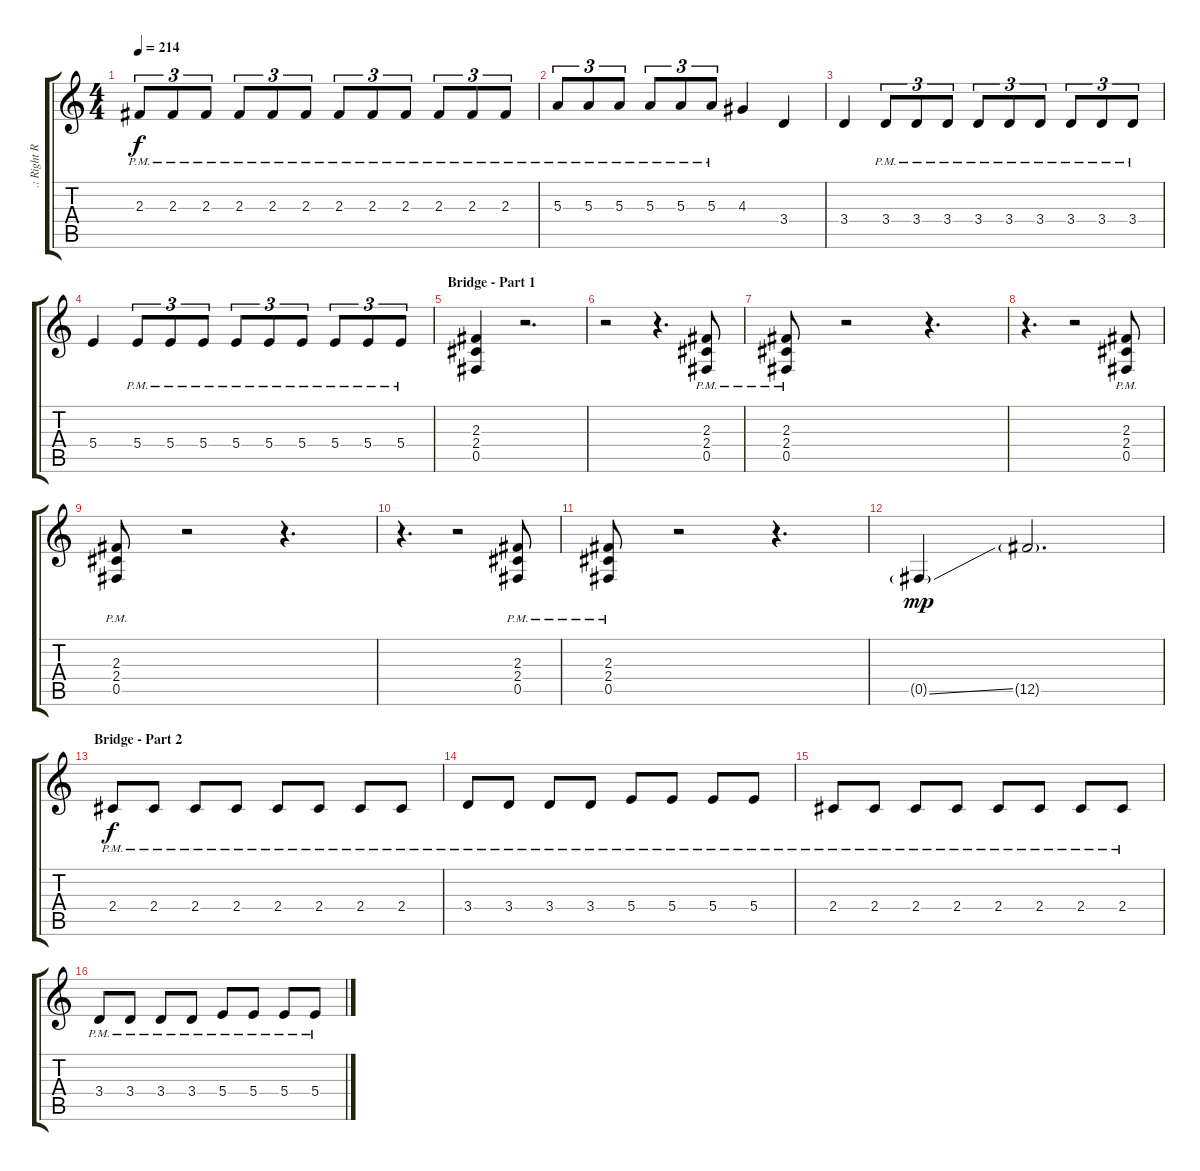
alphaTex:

\track (".: Right Rythm Guitar :." ".: Right R") {instrument distortionguitar}
\staff {score tabs}
\tuning (Db4 Ab3 E3 B2 Gb2 Db2) {hide}
\ts (4 4)
\tempo 214
\clef g2
\ks c
2.3{pm}.8{tu (3 2) dy f} 2.3{pm}.8{tu (3 2)} 2.3{pm}.8{tu (3 2)} 2.3{pm}.8{tu (3 2)} 2.3{pm}.8{tu (3 2)} 2.3{pm}.8{tu (3 2)} 2.3{pm}.8{tu (3 2)} 2.3{pm}.8{tu (3 2)} 2.3{pm}.8{tu (3 2)} 2.3{pm}.8{tu (3 2)} 2.3{pm}.8{tu (3 2)} 2.3{pm}.8{tu (3 2)} |
5.3{pm}.8{tu (3 2)} 5.3{pm}.8{tu (3 2)} 5.3{pm}.8{tu (3 2)} 5.3{pm}.8{tu (3 2)} 5.3{pm}.8{tu (3 2)} 5.3{pm}.8{tu (3 2)} 4.3.4 3.4.4 |
3.4.4 3.4{pm}.8{tu (3 2)} 3.4{pm}.8{tu (3 2)} 3.4{pm}.8{tu (3 2)} 3.4{pm}.8{tu (3 2)} 3.4{pm}.8{tu (3 2)} 3.4{pm}.8{tu (3 2)} 3.4{pm}.8{tu (3 2)} 3.4{pm}.8{tu (3 2)} 3.4{pm}.8{tu (3 2)} |
5.4.4 5.4{pm}.8{tu (3 2)} 5.4{pm}.8{tu (3 2)} 5.4{pm}.8{tu (3 2)} 5.4{pm}.8{tu (3 2)} 5.4{pm}.8{tu (3 2)} 5.4{pm}.8{tu (3 2)} 5.4{pm}.8{tu (3 2)} 5.4{pm}.8{tu (3 2)} 5.4{pm}.8{tu (3 2)} |
\section ("" "Bridge - Part 1")
(2.3 2.4 0.5).4 r.2{d} |
r.2 r.4{d} (2.3{pm} 2.4{pm} 0.5{pm}).8 |
(2.3{pm} 2.4{pm} 0.5{pm}).8 r.2 r.4{d} |
r.4{d} r.2 (2.3{pm} 2.4{pm} 0.5{pm}).8 |
(2.3{pm} 2.4{pm} 0.5{pm}).8 r.2 r.4{d} |
r.4{d} r.2 (2.3{pm} 2.4{pm} 0.5{pm}).8 |
(2.3{pm} 2.4{pm} 0.5{pm}).8 r.2 r.4{d} |
0.5{ss g}.4{dy mp} 12.5{g}.2{d} |
\section ("" "Bridge - Part 2")
2.4{pm}.8{dy f} 2.4{pm}.8 2.4{pm}.8 2.4{pm}.8 2.4{pm}.8 2.4{pm}.8 2.4{pm}.8 2.4{pm}.8 |
3.4{pm}.8 3.4{pm}.8 3.4{pm}.8 3.4{pm}.8 5.4{pm}.8 5.4{pm}.8 5.4{pm}.8 5.4{pm}.8 |
2.4{pm}.8 2.4{pm}.8 2.4{pm}.8 2.4{pm}.8 2.4{pm}.8 2.4{pm}.8 2.4{pm}.8 2.4{pm}.8 |
3.4{pm}.8 3.4{pm}.8 3.4{pm}.8 3.4{pm}.8 5.4{pm}.8 5.4{pm}.8 5.4{pm}.8 5.4{pm}.8
